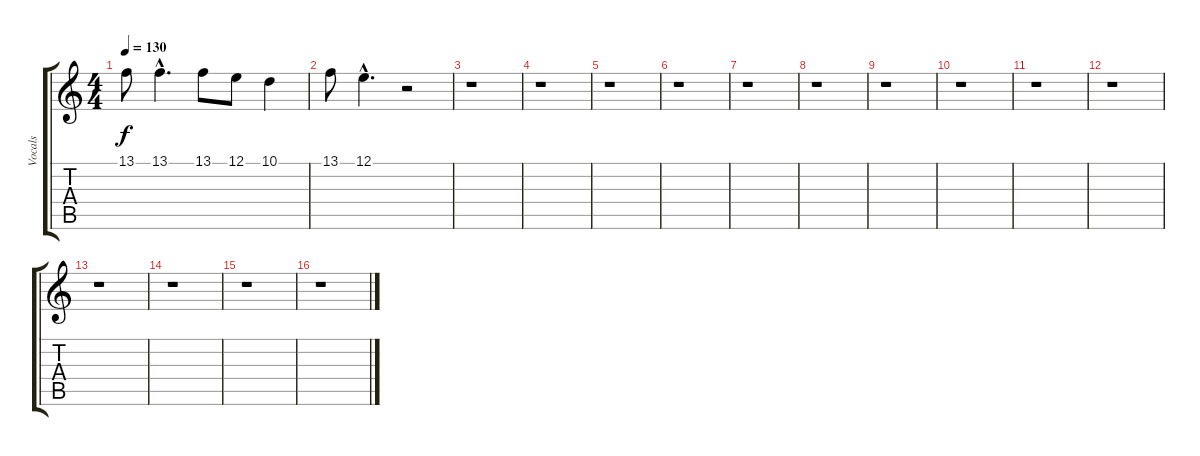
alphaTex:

\track ("Vocals" "Vocals") {instrument baritonesax}
\staff {score tabs}
\tuning (E4 B3 G3 D3 A2 E2) {hide}
\ts (4 4)
\tempo 130
\clef g2
\ks c
13.1{t}.8{dy f} 13.1{hac}.4{d} 13.1.8 12.1.8 10.1.4 |
13.1.8 12.1{hac}.4{d} r.2 |
r.1 |
r.1 |
r.1 |
r.1 |
r.1 |
r.1 |
r.1 |
r.1 |
r.1 |
r.1 |
r.1 |
r.1 |
r.1 |
r.1
